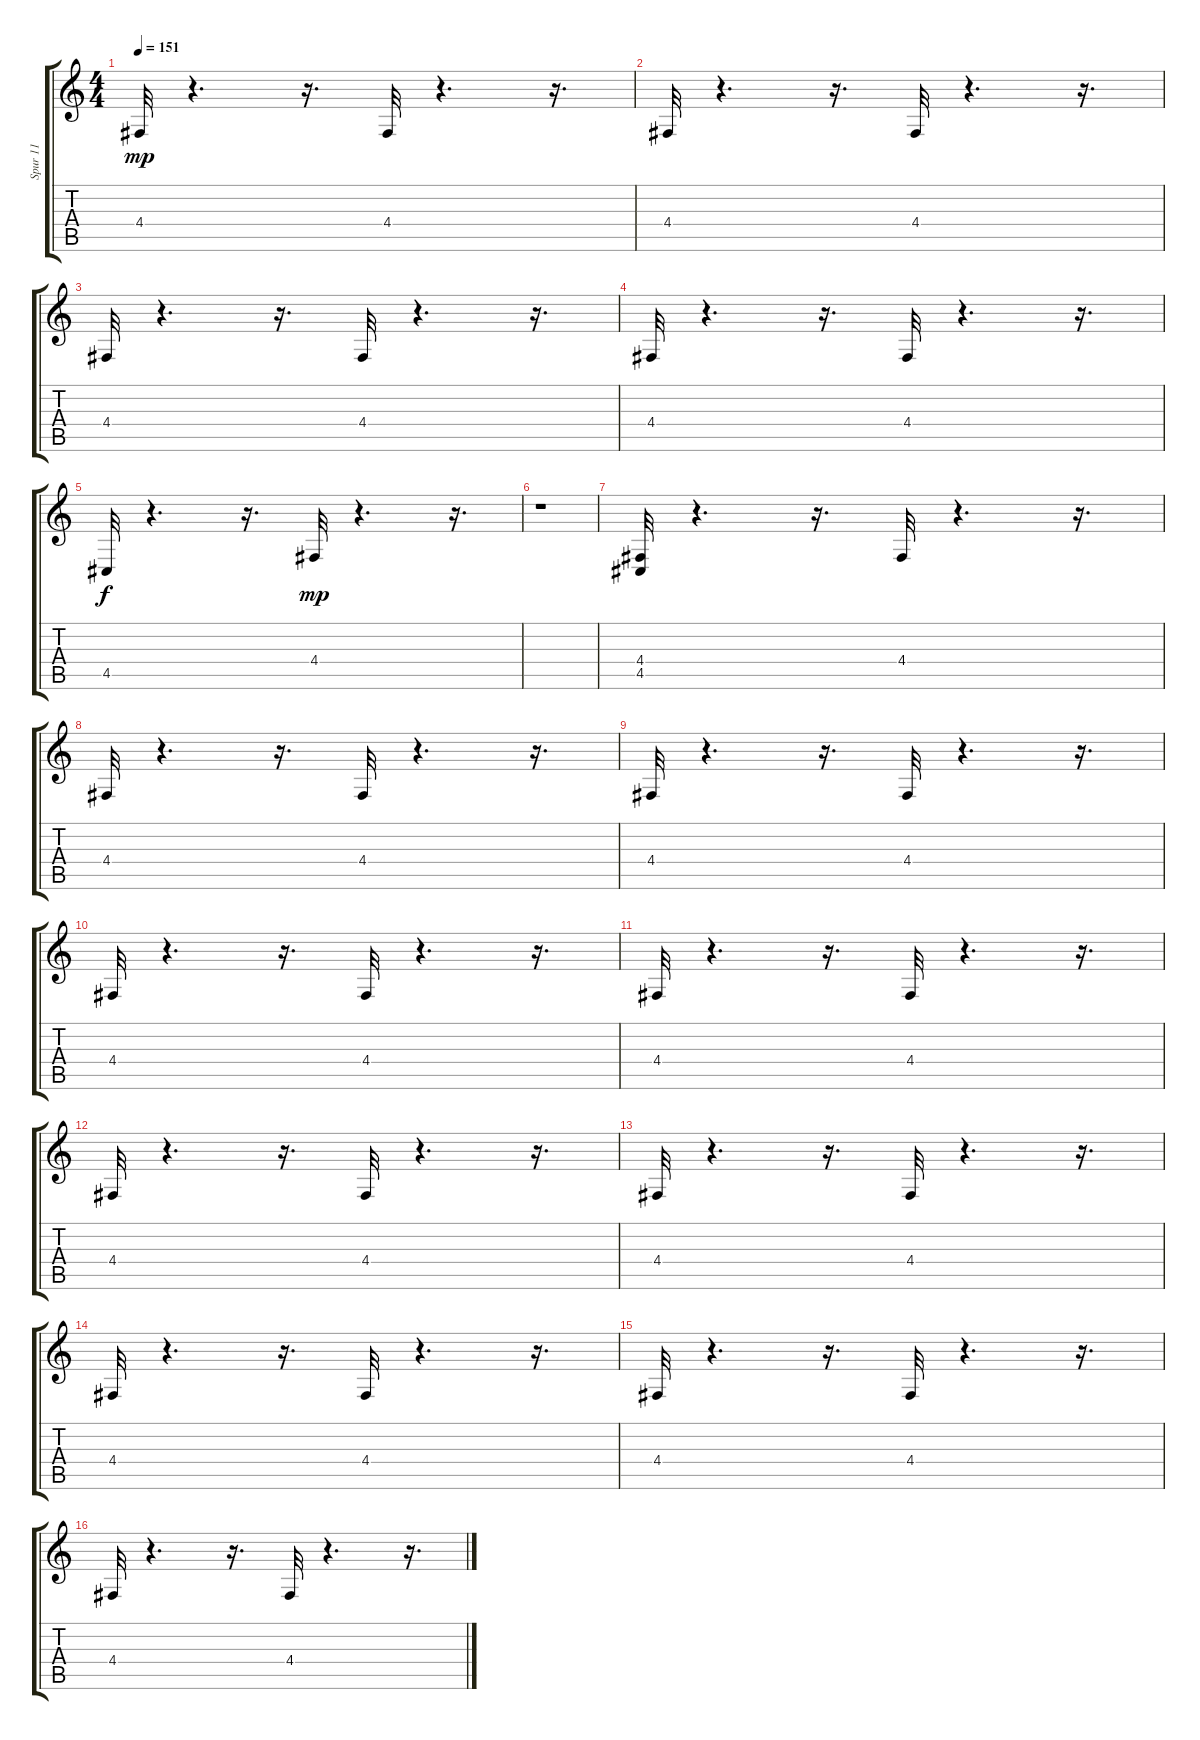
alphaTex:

\track ("Spur 11" "Spur 11") {instrument acousticgrandpiano}
\staff {score tabs}
\tuning (E4 B3 G3 D3 A2 E2) {hide}
\ts (4 4)
\tempo 151
\clef g2
\ks c
4.4.32{dy mp} r.4{d} r.16{d} 4.4.32 r.4{d} r.16{d} |
4.4.32 r.4{d} r.16{d} 4.4.32 r.4{d} r.16{d} |
4.4.32 r.4{d} r.16{d} 4.4.32 r.4{d} r.16{d} |
4.4.32 r.4{d} r.16{d} 4.4.32 r.4{d} r.16{d} |
4.5.32{dy f} r.4{d} r.16{d} 4.4.32{dy mp} r.4{d} r.16{d} |
r.1 |
(4.4 4.5).32 r.4{d} r.16{d} 4.4.32 r.4{d} r.16{d} |
4.4.32 r.4{d} r.16{d} 4.4.32 r.4{d} r.16{d} |
4.4.32 r.4{d} r.16{d} 4.4.32 r.4{d} r.16{d} |
4.4.32 r.4{d} r.16{d} 4.4.32 r.4{d} r.16{d} |
4.4.32 r.4{d} r.16{d} 4.4.32 r.4{d} r.16{d} |
4.4.32 r.4{d} r.16{d} 4.4.32 r.4{d} r.16{d} |
4.4.32 r.4{d} r.16{d} 4.4.32 r.4{d} r.16{d} |
4.4.32 r.4{d} r.16{d} 4.4.32 r.4{d} r.16{d} |
4.4.32 r.4{d} r.16{d} 4.4.32 r.4{d} r.16{d} |
4.4.32 r.4{d} r.16{d} 4.4.32 r.4{d} r.16{d}
